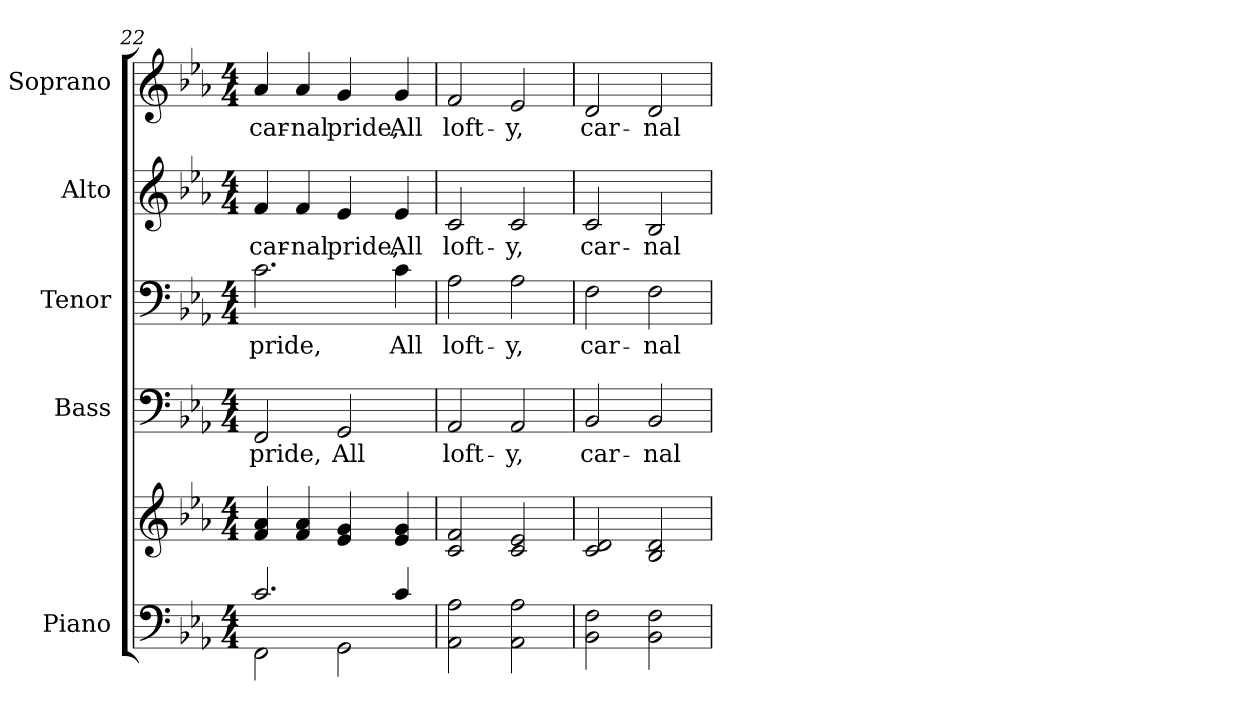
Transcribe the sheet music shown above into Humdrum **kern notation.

**kern	**kern	**kern	**text	**kern	**text	**kern	**text	**kern	**text
*part5	*part5	*part4	*part4	*part3	*part3	*part2	*part2	*part1	*part1
*staff6	*staff5	*staff4	*staff4	*staff3	*staff3	*staff2	*staff2	*staff1	*staff1
*I"Piano	*	*I"Bass	*	*I"Tenor	*	*I"Alto	*	*I"Soprano	*
*I'Pno.	*	*I'B.	*	*I'T.	*	*I'A.	*	*I'S.	*
!!LO:PB:g=z
*clefF4	*clefG2	*clefF4	*	*clefF4	*	*clefG2	*	*clefG2	*
*k[b-e-a-]	*k[b-e-a-]	*k[b-e-a-]	*	*k[b-e-a-]	*	*k[b-e-a-]	*	*k[b-e-a-]	*
*E-:	*E-:	*E-:	*	*E-:	*	*E-:	*	*E-:	*
*M4/4	*M4/4	*M4/4	*	*M4/4	*	*M4/4	*	*M4/4	*
=22	=22	=22	=22	=22	=22	=22	=22	=22	=22
*^	*	*	*	*	*	*	*	*	*
!	!	!	!	!LO:LY:b:color=#000000	!	!	!	!	!	!
!	!	!	!	!	!	!LO:LY:b:color=#000000	!	!	!	!
!	!	!	!	!	!	!	!	!LO:LY:b:color=#000000	!	!
!	!	!	!	!	!	!	!	!	!	!LO:LY:b:color=#000000
2.ci/	2FFi\	4fi/ 4a-i	2FFi/	pride,	2.ci\	pride,	4fi/	car-	4a-i/	car-
!	!	!	!	!	!	!	!	!LO:LY:b:color=#000000	!	!
!	!	!	!	!	!	!	!	!	!	!LO:LY:b:color=#000000
.	.	4fi/ 4a-i	.	.	.	.	4fi/	-nal	4a-i/	-nal
!	!	!	!	!LO:LY:b:color=#000000	!	!	!	!	!	!
!	!	!	!	!	!	!	!	!LO:LY:b:color=#000000	!	!
!	!	!	!	!	!	!	!	!	!	!LO:LY:b:color=#000000
.	2GGi\	4e-i/ 4gi	2GGi/	All	.	.	4e-i/	pride,	4gi/	pride,
!	!	!	!	!	!	!LO:LY:b:color=#000000	!	!	!	!
!	!	!	!	!	!	!	!	!LO:LY:b:color=#000000	!	!
!	!	!	!	!	!	!	!	!	!	!LO:LY:b:color=#000000
4ci/	.	4e-i/ 4gi	.	.	4ci\	All	4e-i/	All	4gi/	All
*v	*v	*	*	*	*	*	*	*	*	*
=23	=23	=23	=23	=23	=23	=23	=23	=23	=23
!	!	!	!LO:LY:b:color=#000000	!	!	!	!	!	!
!	!	!	!	!	!LO:LY:b:color=#000000	!	!	!	!
!	!	!	!	!	!	!	!LO:LY:b:color=#000000	!	!
!	!	!	!	!	!	!	!	!	!LO:LY:b:color=#000000
2AA-i\ 2A-i	2ci/ 2fi	2AA-i/	loft-	2A-i\	loft-	2ci/	loft-	2fi/	loft-
!	!	!	!LO:LY:b:color=#000000	!	!	!	!	!	!
!	!	!	!	!	!LO:LY:b:color=#000000	!	!	!	!
!	!	!	!	!	!	!	!LO:LY:b:color=#000000	!	!
!	!	!	!	!	!	!	!	!	!LO:LY:b:color=#000000
2AA-i\ 2A-i	2ci/ 2e-i	2AA-i/	-y,	2A-i\	-y,	2ci/	-y,	2e-i/	-y,
!!LO:PB:g=z
=24	=24	=24	=24	=24	=24	=24	=24	=24	=24
!	!	!	!LO:LY:b:color=#000000	!	!	!	!	!	!
!	!	!	!	!	!LO:LY:b:color=#000000	!	!	!	!
!	!	!	!	!	!	!	!LO:LY:b:color=#000000	!	!
!	!	!	!	!	!	!	!	!	!LO:LY:b:color=#000000
2BB-i\ 2Fi	2ci/ 2di	2BB-i/	car-	2Fi\	car-	2ci/	car-	2di/	car-
!	!	!	!LO:LY:b:color=#000000	!	!	!	!	!	!
!	!	!	!	!	!LO:LY:b:color=#000000	!	!	!	!
!	!	!	!	!	!	!	!LO:LY:b:color=#000000	!	!
!	!	!	!	!	!	!	!	!	!LO:LY:b:color=#000000
2BB-i\ 2Fi	2B-i/ 2di	2BB-i/	-nal	2Fi\	-nal	2B-i/	-nal	2di/	-nal
=	=	=	=	=	=	=	=	=	=
*-	*-	*-	*-	*-	*-	*-	*-	*-	*-
